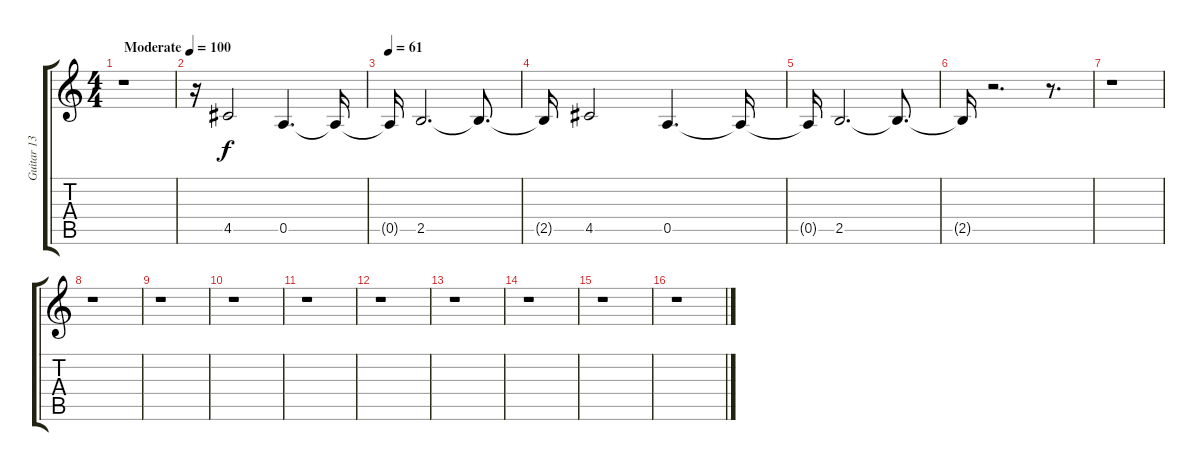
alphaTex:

\track ("Guitar 13" "Guitar 13") {instrument acousticguitarsteel}
\staff {score tabs}
\tuning (E4 B3 G3 D3 A2 E2) {hide}
\ts (4 4)
\tempo (100 "Moderate")
\clef g2
\ks c
r.1{dy f instrument acousticguitarsteel} |
r.16 4.5.2 0.5.4{d} 0.5{t}.16 |
\tempo 61
0.5{t}.16 2.5.2{d} 2.5{t}.8{d} |
2.5{t}.16 4.5.2 0.5.4{d} 0.5{t}.16 |
0.5{t}.16 2.5.2{d} 2.5{t}.8{d} |
2.5{t}.16 r.2{d} r.8{d} |
r.1 |
r.1 |
r.1 |
r.1 |
r.1 |
r.1 |
r.1 |
r.1 |
r.1 |
r.1
